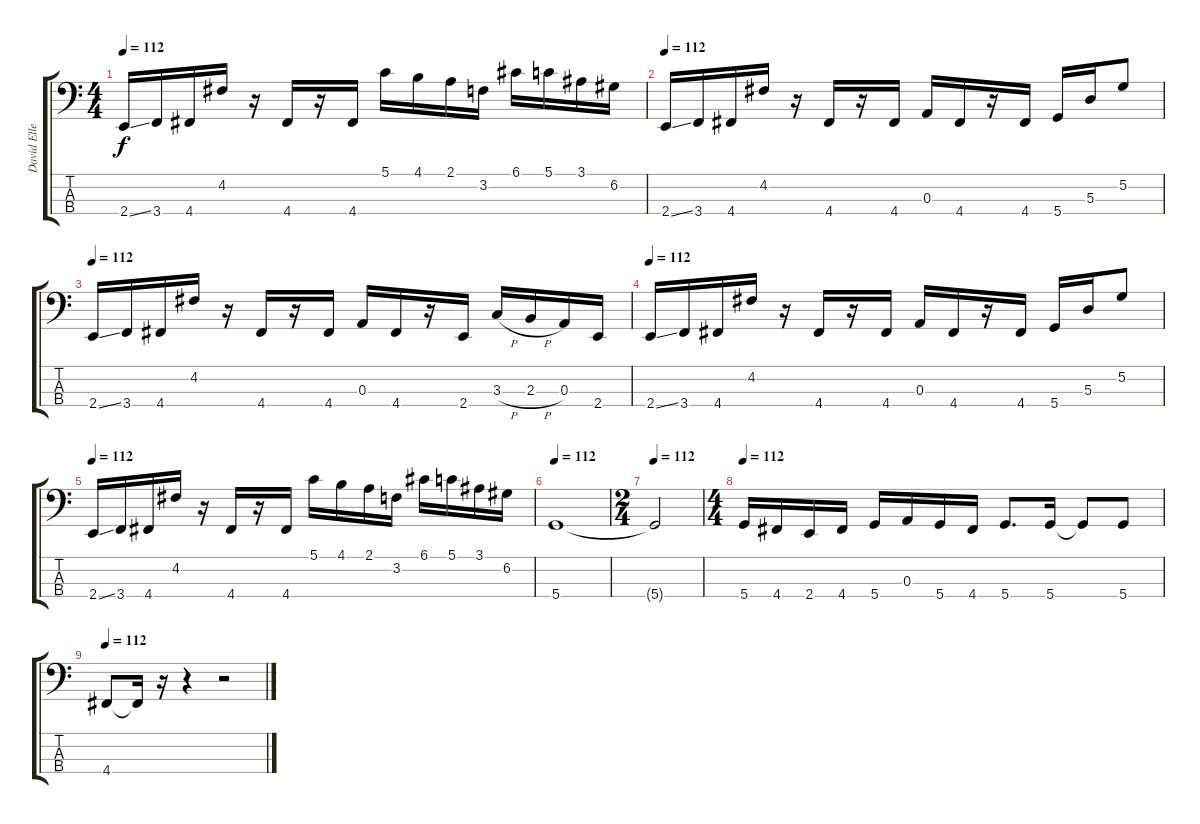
\track ("David Ellefson" "David Elle") {instrument electricbasspick}
\staff {score tabs}
\tuning (G2 D2 A1 D1) {hide}
\ts (4 4)
\tempo 112
\clef f4
\ks c
2.4{ss}.16{dy f} 3.4.16 4.4.16 4.2.16 r.16 4.4.16 r.16 4.4.16 5.1.16 4.1.16 2.1.16 3.2.16 6.1.16 5.1.16 3.1.16 6.2.16 |
\tempo 112
2.4{ss}.16 3.4.16 4.4.16 4.2.16 r.16 4.4.16 r.16 4.4.16 0.3.16 4.4.16 r.16 4.4.16 5.4.16 5.3.16 5.2.8 |
\tempo 112
2.4{ss}.16 3.4.16 4.4.16 4.2.16 r.16 4.4.16 r.16 4.4.16 0.3.16 4.4.16 r.16 2.4.16 3.3{h}.16 2.3{h}.16 0.3.16 2.4.16 |
\tempo 112
2.4{ss}.16 3.4.16 4.4.16 4.2.16 r.16 4.4.16 r.16 4.4.16 0.3.16 4.4.16 r.16 4.4.16 5.4.16 5.3.16 5.2.8 |
\tempo 112
2.4{ss}.16 3.4.16 4.4.16 4.2.16 r.16 4.4.16 r.16 4.4.16 5.1.16 4.1.16 2.1.16 3.2.16 6.1.16 5.1.16 3.1.16 6.2.16 |
\tempo 112
5.4.1 |
\ts (2 4)
\tempo 112
5.4{t}.2 |
\ts (4 4)
\tempo 112
5.4.16 4.4.16 2.4.16 4.4.16 5.4.16 0.3.16 5.4.16 4.4.16 5.4.8{d} 5.4.16 5.4{t}.8 5.4.8 |
\tempo 112
4.4.8 4.4{t}.16 r.16 r.4 r.2
